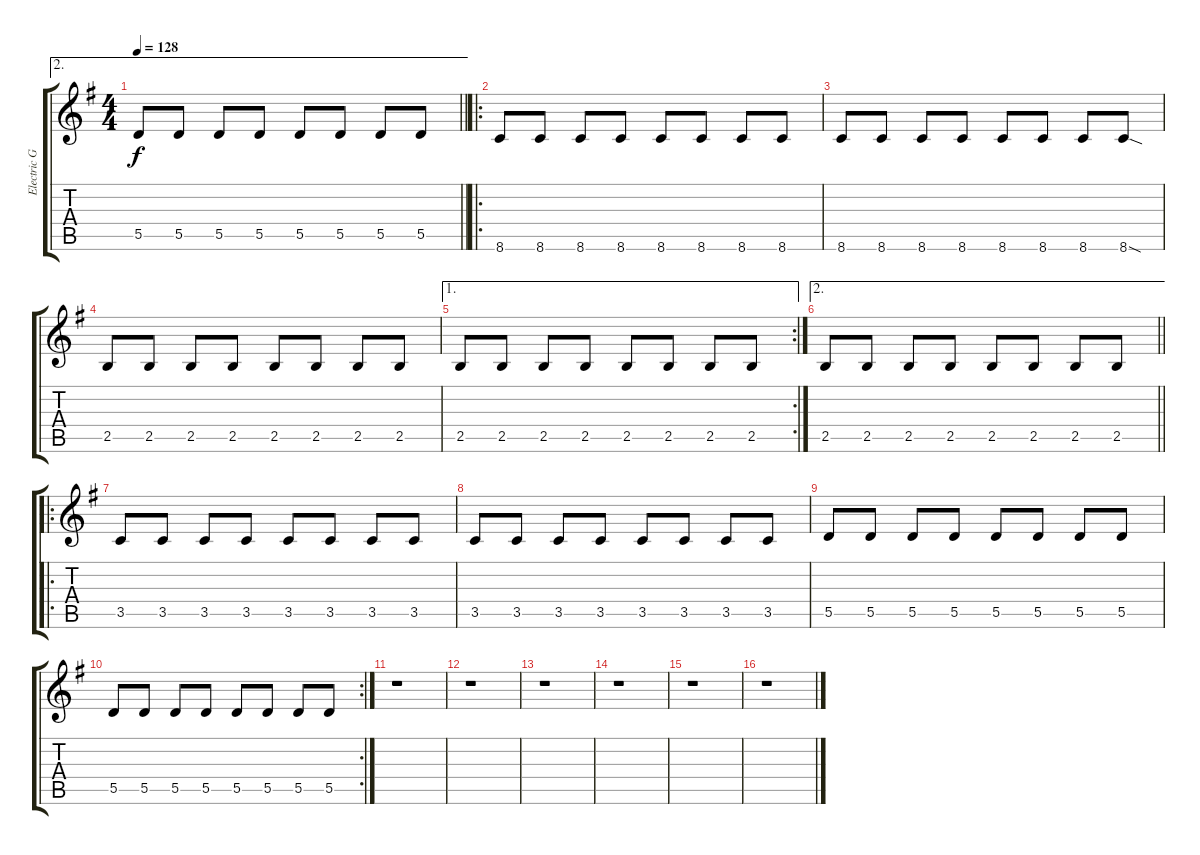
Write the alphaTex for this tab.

\track ("Electric Guitar w/Chorus Effect" "Electric G") {instrument electricguitarclean}
\staff {score tabs}
\tuning (E4 B3 G3 D3 A2 E2) {hide}
\ae 2
\ts (4 4)
\tempo 128
\clef g2
\barLineRight lightlight
\ks g
5.5.8{dy f} 5.5.8 5.5.8 5.5.8 5.5.8 5.5.8 5.5.8 5.5.8 |
\ro
8.6.8 8.6.8 8.6.8 8.6.8 8.6.8 8.6.8 8.6.8 8.6.8 |
8.6.8 8.6.8 8.6.8 8.6.8 8.6.8 8.6.8 8.6.8 8.6{sod}.8 |
2.5.8 2.5.8 2.5.8 2.5.8 2.5.8 2.5.8 2.5.8 2.5.8 |
\ae 1
\rc 2
2.5.8 2.5.8 2.5.8 2.5.8 2.5.8 2.5.8 2.5.8 2.5.8 |
\ae 2
\barLineRight lightlight
2.5.8 2.5.8 2.5.8 2.5.8 2.5.8 2.5.8 2.5.8 2.5.8 |
\ro
3.5.8 3.5.8 3.5.8 3.5.8 3.5.8 3.5.8 3.5.8 3.5.8 |
3.5.8 3.5.8 3.5.8 3.5.8 3.5.8 3.5.8 3.5.8 3.5.8 |
5.5.8 5.5.8 5.5.8 5.5.8 5.5.8 5.5.8 5.5.8 5.5.8 |
\rc 2
5.5.8 5.5.8 5.5.8 5.5.8 5.5.8 5.5.8 5.5.8 5.5.8 |
r.1 |
r.1 |
r.1 |
r.1 |
r.1 |
r.1
